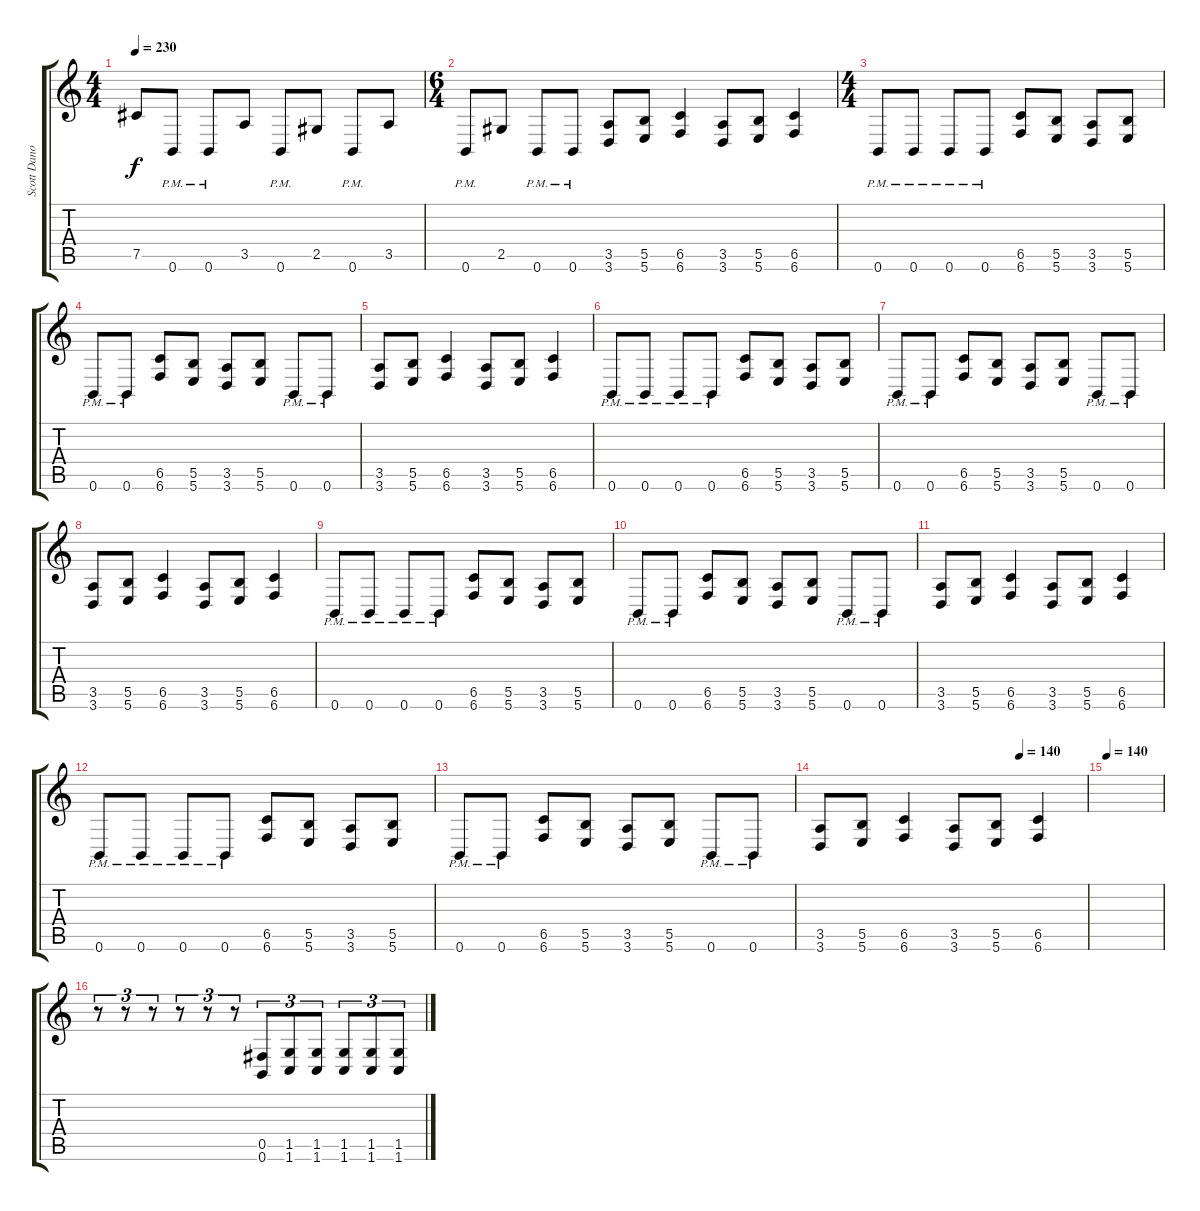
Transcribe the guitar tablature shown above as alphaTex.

\track ("Scott Danough" "Scott Dano") {instrument distortionguitar}
\staff {score tabs}
\tuning (Db4 Ab3 E3 B2 Gb2 B1) {hide}
\ts (4 4)
\tempo 230
\clef g2
\ks c
7.5.8{dy f} 0.6{pm}.8 0.6{pm}.8 3.5.8 0.6{pm}.8 2.5.8 0.6{pm}.8 3.5.8 |
\ts (6 4)
0.6{pm}.8 2.5.8 0.6{pm}.8 0.6{pm}.8 (3.5 3.6).8 (5.5 5.6).8 (6.5 6.6).4 (3.5 3.6).8 (5.5 5.6).8 (6.5 6.6).4 |
\ts (4 4)
0.6{pm}.8 0.6{pm}.8 0.6{pm}.8 0.6{pm}.8 (6.5 6.6).8 (5.5 5.6).8 (3.5 3.6).8 (5.5 5.6).8 |
0.6{pm}.8 0.6{pm}.8 (6.5 6.6).8 (5.5 5.6).8 (3.5 3.6).8 (5.5 5.6).8 0.6{pm}.8 0.6{pm}.8 |
(3.5 3.6).8 (5.5 5.6).8 (6.5 6.6).4 (3.5 3.6).8 (5.5 5.6).8 (6.5 6.6).4 |
0.6{pm}.8 0.6{pm}.8 0.6{pm}.8 0.6{pm}.8 (6.5 6.6).8 (5.5 5.6).8 (3.5 3.6).8 (5.5 5.6).8 |
0.6{pm}.8 0.6{pm}.8 (6.5 6.6).8 (5.5 5.6).8 (3.5 3.6).8 (5.5 5.6).8 0.6{pm}.8 0.6{pm}.8 |
(3.5 3.6).8 (5.5 5.6).8 (6.5 6.6).4 (3.5 3.6).8 (5.5 5.6).8 (6.5 6.6).4 |
0.6{pm}.8 0.6{pm}.8 0.6{pm}.8 0.6{pm}.8 (6.5 6.6).8 (5.5 5.6).8 (3.5 3.6).8 (5.5 5.6).8 |
0.6{pm}.8 0.6{pm}.8 (6.5 6.6).8 (5.5 5.6).8 (3.5 3.6).8 (5.5 5.6).8 0.6{pm}.8 0.6{pm}.8 |
(3.5 3.6).8 (5.5 5.6).8 (6.5 6.6).4 (3.5 3.6).8 (5.5 5.6).8 (6.5 6.6).4 |
0.6{pm}.8 0.6{pm}.8 0.6{pm}.8 0.6{pm}.8 (6.5 6.6).8 (5.5 5.6).8 (3.5 3.6).8 (5.5 5.6).8 |
0.6{pm}.8 0.6{pm}.8 (6.5 6.6).8 (5.5 5.6).8 (3.5 3.6).8 (5.5 5.6).8 0.6{pm}.8 0.6{pm}.8 |
\tempo (140 0.75)
(3.5 3.6).8 (5.5 5.6).8 (6.5 6.6).4 (3.5 3.6).8 (5.5 5.6).8 (6.5 6.6).4 |
\tempo 140
|
r.8{tu (3 2)} r.8{tu (3 2)} r.8{tu (3 2)} r.8{tu (3 2)} r.8{tu (3 2)} r.8{tu (3 2)} (0.5 0.6).8{tu (3 2)} (1.5 1.6).8{tu (3 2)} (1.5 1.6).8{tu (3 2)} (1.5 1.6).8{tu (3 2)} (1.5 1.6).8{tu (3 2)} (1.5 1.6).8{tu (3 2)}
